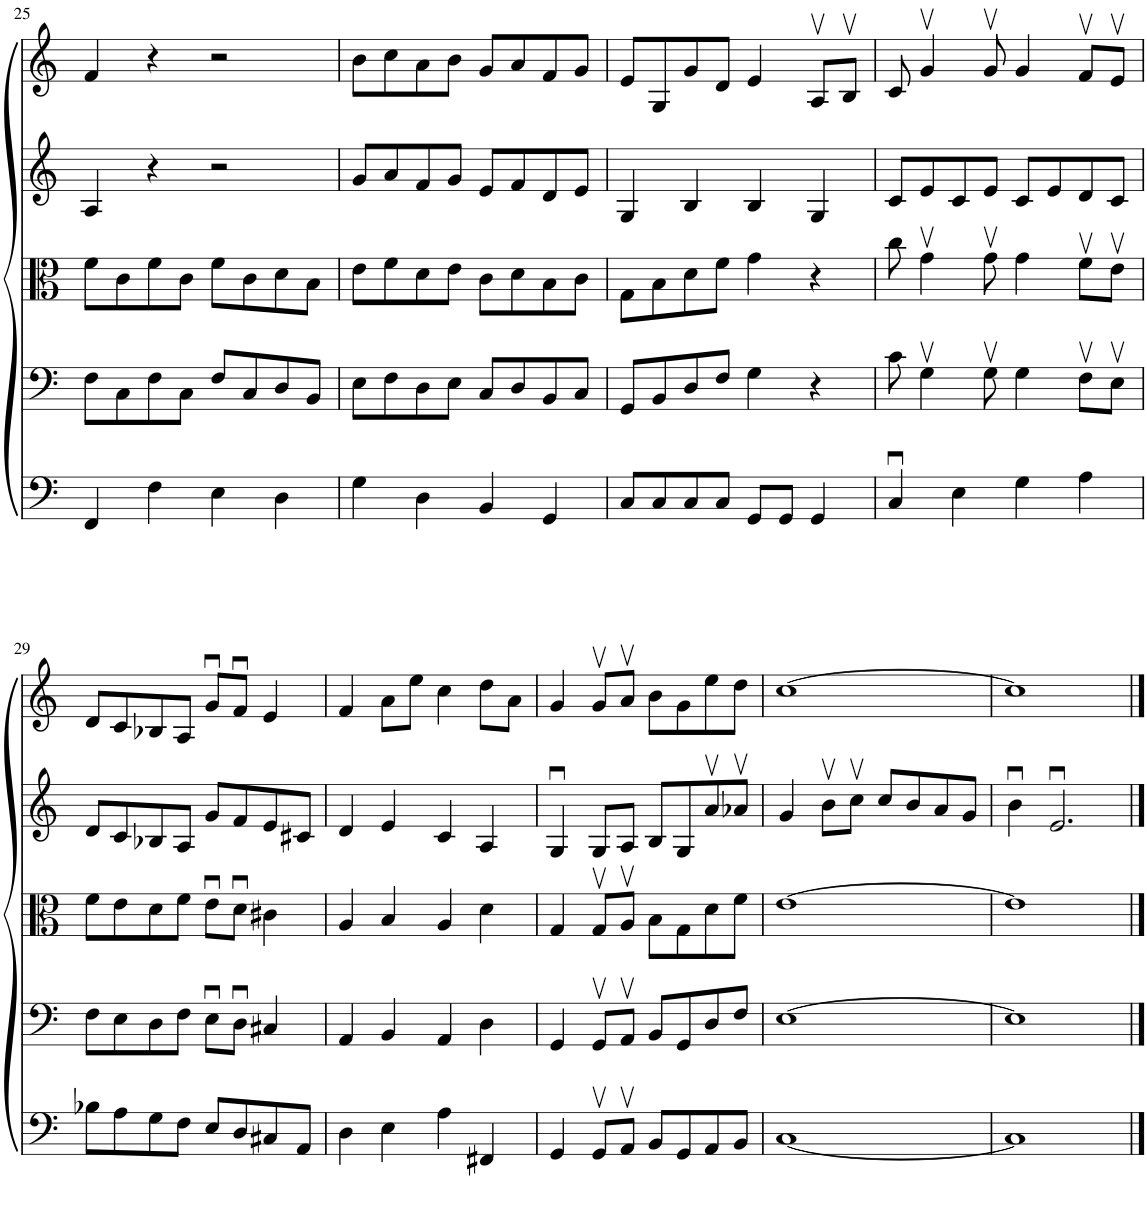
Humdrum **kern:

**kern	**kern	**kern	**kern	**kern
*part5	*part4	*part3	*part2	*part1
*staff5	*staff4	*staff3	*staff2	*staff1
*I"Baixo	*I"Tenor	*I"Tenor	*I"Contralto	*I"Soprano
!!LO:PB:g=z
*clefF4	*clefF4	*clefC3	*clefG2	*clefG2
*k[]	*k[]	*k[]	*k[]	*k[]
*M4/4	*M4/4	*M4/4	*M4/4	*M4/4
=25	=25	=25	=25	=25
4FF/	8F\L	8f\L	4A/	4f/
.	8C\	8c\	.	.
4F\	8F\	8f\	4r	4r
.	8C\J	8c\J	.	.
4E\	8F/L	8f\L	2r	2r
.	8C/	8c\	.	.
4D\	8D/	8d\	.	.
.	8BB/J	8B\J	.	.
=26	=26	=26	=26	=26
4G\	8E\L	8e\L	8g/L	8b\L
.	8F\	8f\	8a/	8cc\
4D\	8D\	8d\	8f/	8a\
.	8E\J	8e\J	8g/J	8b\J
4BB/	8C/L	8c\L	8e/L	8g/L
.	8D/	8d\	8f/	8a/
4GG/	8BB/	8B\	8d/	8f/
.	8C/J	8c\J	8e/J	8g/J
=27	=27	=27	=27	=27
8C/L	8GG/L	8G\L	4G/	8e/L
8C/	8BB/	8B\	.	8G/
8C/	8D/	8d\	4B/	8g/
8C/J	8F/J	8f\J	.	8d/J
8GG/L	4G\	4g\	4B/	4e/
8GG/J	.	.	.	.
4GG/	4r	4r	4G/	8Av/L
.	.	.	.	8Bv/J
=28	=28	=28	=28	=28
4Cu/	8c\	8cc\	8c/L	8c/
.	4Gv\	4gv\	8e/	4gv/
4E\	.	.	8c/	.
.	8Gv\	8gv\	8e/J	8gv/
4G\	4G\	4g\	8c/L	4g/
.	.	.	8e/	.
4A\	8Fv\L	8fv\L	8d/	8fv/L
.	8Ev\J	8ev\J	8c/J	8ev/J
!!LO:LB:g=z
=29	=29	=29	=29	=29
8B-X\L	8F\L	8f\L	8d/L	8d/L
8A\	8E\	8e\	8c/	8c/
8G\	8D\	8d\	8B-X/	8B-X/
8F\J	8F\J	8f\J	8A/J	8A/J
8E/L	8Eu\L	8eu\L	8g/L	8gu/L
8D/	8Du\J	8du\J	8f/	8fu/J
8C#X/	4C#X/	4c#X\	8e/	4e/
8AA/J	.	.	8c#X/J	.
=30	=30	=30	=30	=30
4D\	4AA/	4A/	4d/	4f/
4E\	4BB/	4B/	4e/	8a\L
.	.	.	.	8ee\J
4A\	4AA/	4A/	4c/	4cc\
4FF#X/	4D\	4d\	4A/	8dd\L
.	.	.	.	8a\J
=31	=31	=31	=31	=31
4GG/	4GG/	4G/	4Gu/	4g/
8GGv/L	8GGv/L	8Gv/L	8G/L	8gv/L
8AAv/J	8AAv/J	8Av/J	8A/J	8av/J
8BB/L	8BB/L	8B\L	8B/L	8b\L
8GG/	8GG/	8G\	8G/	8g\
8AA/	8D/	8d\	8av/	8ee\
8BB/J	8F/J	8f\J	8a-Xv/J	8dd\J
=32	=32	=32	=32	=32
[1C	[1E	[1e	4g/	[1cc
.	.	.	8bv\L	.
.	.	.	8ccv\J	.
.	.	.	8cc/L	.
.	.	.	8b/	.
.	.	.	8a/	.
.	.	.	8g/J	.
=33	=33	=33	=33	=33
1C]	1E]	1e]	4bu\	1cc]
.	.	.	2.eu/	.
==	==	==	==	==
*-	*-	*-	*-	*-
